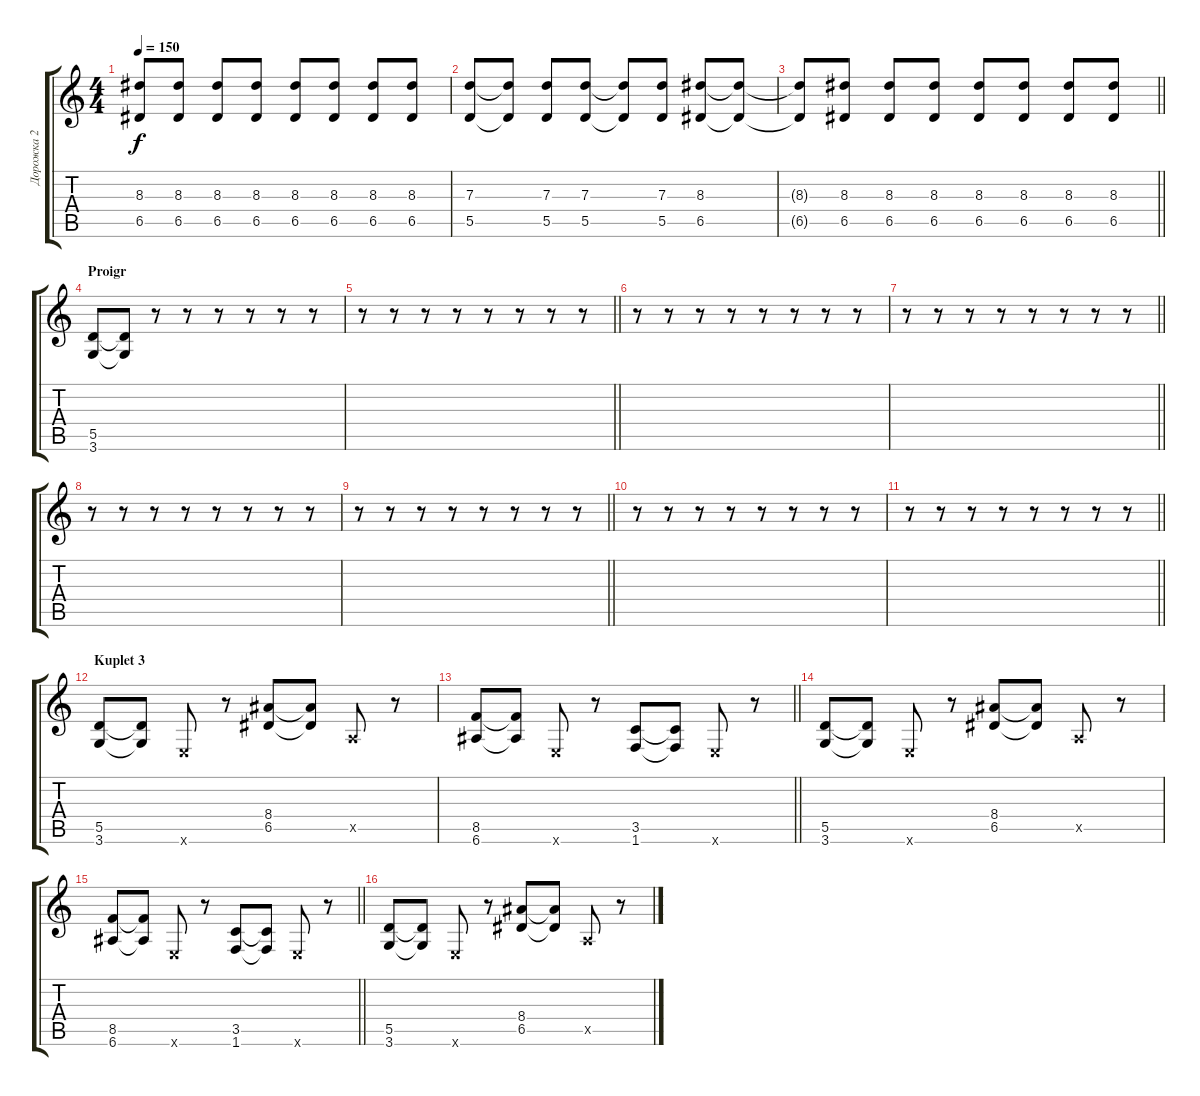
\track ("Дорожка 2" "Дорожка 2") {instrument acousticguitarsteel}
\staff {score tabs}
\tuning (E4 B3 G3 D3 A2 E2) {hide}
\ts (4 4)
\tempo 150
\clef g2
\ks c
(8.3{t} 6.5{t}).8{dy f} (8.3 6.5).8 (8.3 6.5).8 (8.3 6.5).8 (8.3 6.5).8 (8.3 6.5).8 (8.3 6.5).8 (8.3 6.5).8 |
(7.3 5.5).8 (7.3{t} 5.5{t}).8 (7.3 5.5).8 (7.3 5.5).8 (7.3{t} 5.5{t}).8 (7.3 5.5).8 (8.3 6.5).8 (8.3{t} 6.5{t}).8 |
\barLineRight lightlight
(8.3{t} 6.5{t}).8 (8.3 6.5).8 (8.3 6.5).8 (8.3 6.5).8 (8.3 6.5).8 (8.3 6.5).8 (8.3 6.5).8 (8.3 6.5).8 |
\section ("" "Proigr")
(5.5 3.6).8 (5.5{t} 3.6{t}).8 r.8 r.8 r.8 r.8 r.8 r.8 |
\barLineRight lightlight
r.8 r.8 r.8 r.8 r.8 r.8 r.8 r.8 |
r.8 r.8 r.8 r.8 r.8 r.8 r.8 r.8 |
\barLineRight lightlight
r.8 r.8 r.8 r.8 r.8 r.8 r.8 r.8 |
r.8 r.8 r.8 r.8 r.8 r.8 r.8 r.8 |
\barLineRight lightlight
r.8 r.8 r.8 r.8 r.8 r.8 r.8 r.8 |
r.8 r.8 r.8 r.8 r.8 r.8 r.8 r.8 |
\barLineRight lightlight
r.8 r.8 r.8 r.8 r.8 r.8 r.8 r.8 |
\section ("" "Kuplet 3")
(5.5 3.6).8 (5.5{t} 3.6{t}).8 0.6{x}.8 r.8 (8.4 6.5).8 (8.4{t} 6.5{t}).8 0.5{x}.8 r.8 |
\barLineRight lightlight
(8.5 6.6).8 (8.5{t} 6.6{t}).8 0.6{x}.8 r.8 (3.5 1.6).8 (3.5{t} 1.6{t}).8 0.6{x}.8 r.8 |
(5.5 3.6).8 (5.5{t} 3.6{t}).8 0.6{x}.8 r.8 (8.4 6.5).8 (8.4{t} 6.5{t}).8 0.5{x}.8 r.8 |
\barLineRight lightlight
(8.5 6.6).8 (8.5{t} 6.6{t}).8 0.6{x}.8 r.8 (3.5 1.6).8 (3.5{t} 1.6{t}).8 0.6{x}.8 r.8 |
(5.5 3.6).8 (5.5{t} 3.6{t}).8 0.6{x}.8 r.8 (8.4 6.5).8 (8.4{t} 6.5{t}).8 0.5{x}.8 r.8
